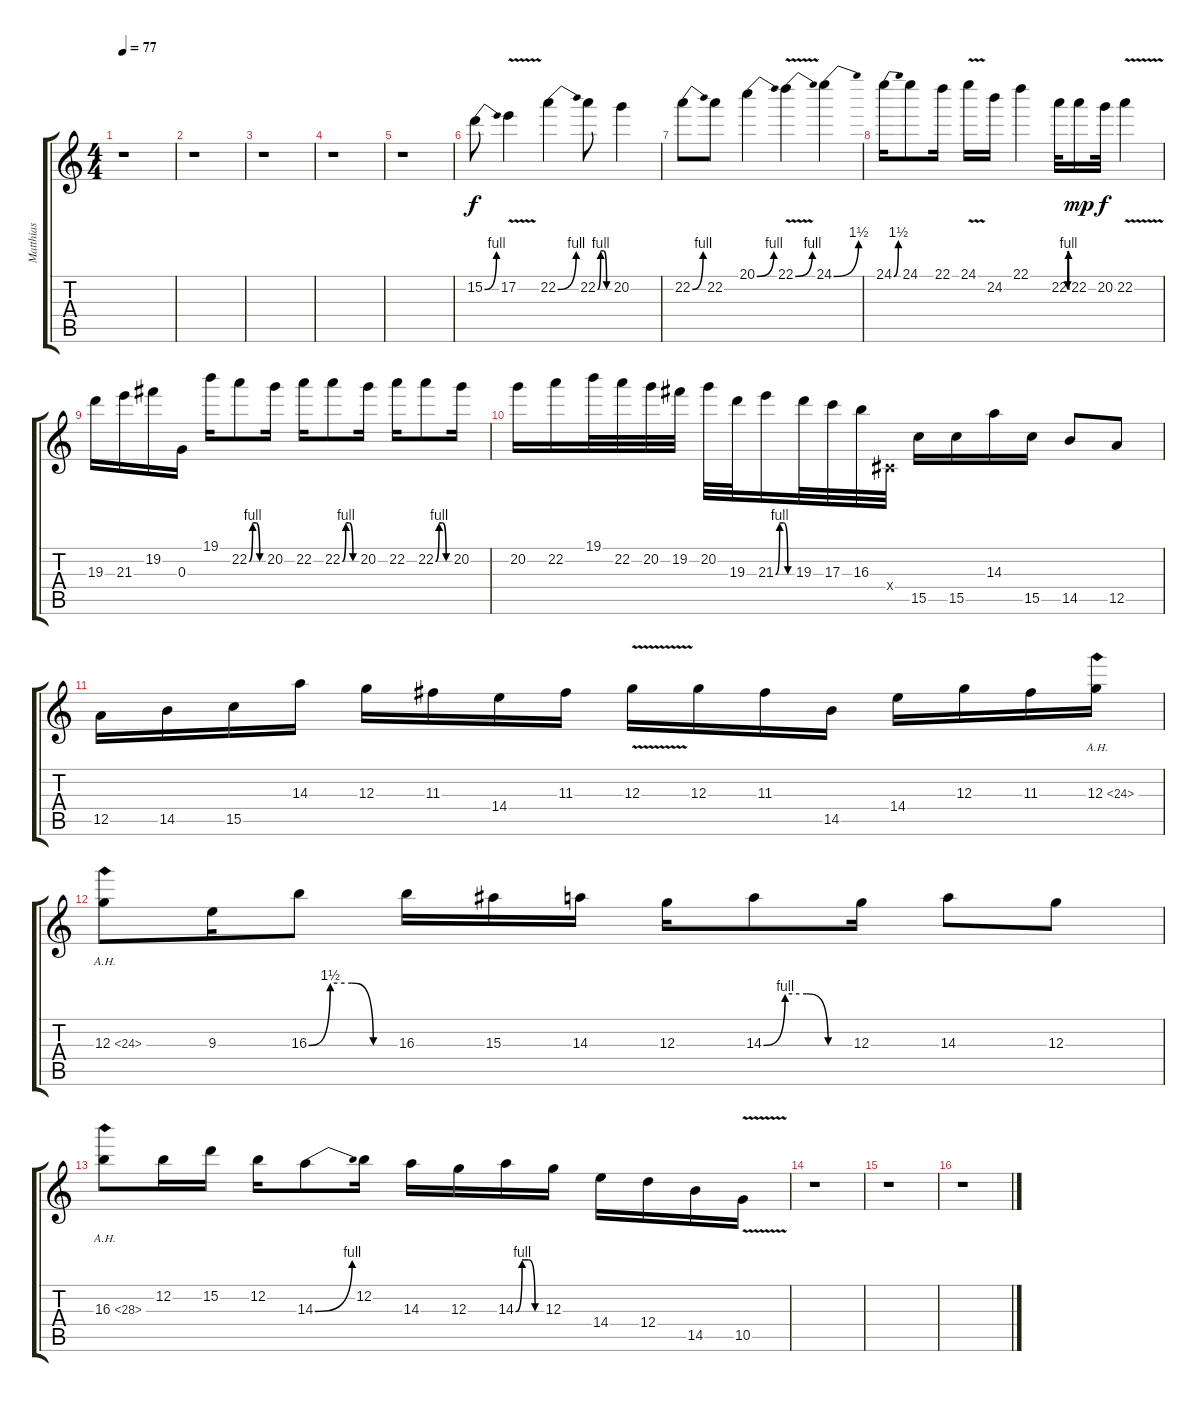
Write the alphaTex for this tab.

\track ("Matthias" "Matthias") {instrument distortionguitar}
\staff {score tabs}
\tuning (E4 B3 G3 D3 A2 E2) {hide}
\ts (4 4)
\tempo 77
\clef g2
\ks c
r.1{dy f} |
r.1 |
r.1 |
r.1 |
r.1 |
15.2{be (bend 0 0 60 4)}.8 17.2{v}.4 22.2{be (bend 0 0 60 4)}.4 22.2{be (custom 0 0 15 4 30 4 45 0 60 0)}.8 20.2.4 |
22.2{be (bend 0 0 60 4)}.8 22.2.8 20.1{be (bend 0 0 60 4)}.4 22.1{be (bend 0 0 60 4) v}.4 24.1{be (bend 0 0 60 6)}.4 |
24.1{be (bend 0 0 60 6)}.16 24.1.8 22.1.16 24.1{v}.16 24.2.16 22.1.4 22.2{be (custom 0 0 15 4 30 4 45 0 60 0)}.32 22.2.16{dy mp} 20.2.32{dy f} 22.2{v}.4 |
19.3.16 21.3.16 19.2.16 0.3.16 19.1.16 22.2{be (custom 0 0 15 4 30 4 45 0 60 0)}.8 20.2.16 22.2.16 22.2{be (custom 0 0 15 4 30 4 45 0 60 0)}.8 20.2.16 22.2.16 22.2{be (custom 0 0 15 4 30 4 45 0 60 0)}.8 20.2.16 |
20.2.16 22.2.16 19.1.32 22.2.32 20.2.32 19.2.32 20.2.32 19.3.32 21.3{be (custom 0 0 15 4 30 4 45 0 60 0)}.16 19.3.32 17.3.32 16.3.32 -1.4{x}.32 15.5.16 15.5.16 14.3.16 15.5.16 14.5.8 12.5.8 |
12.5.16 14.5.16 15.5.16 14.3.16 12.3.16 11.3.16 14.4.16 11.3.16 12.3{v}.16 12.3.16 11.3.16 14.5.16 14.4.16 12.3.16 11.3.16 12.3{ah 12}.16 |
12.3{ah 12}.8 9.3.16 16.3{be (custom 0 0 15 6 30 6 45 0 60 0)}.8 16.3.16 15.3.16 14.3.16 12.3.16 14.3{be (custom 0 0 15 4 30 4 45 0 60 0)}.8 12.3.16 14.3.8 12.3.8 |
16.3{ah 12}.8 12.2.16 15.2.16 12.2.16 14.3{be (bend 0 0 60 4)}.8 12.2.16 14.3.16 12.3.16 14.3{be (custom 0 0 15 4 30 4 45 0 60 0)}.16 12.3.16 14.4.16 12.4.16 14.5.16 10.5{v}.16 |
r.1 |
r.1 |
r.1
